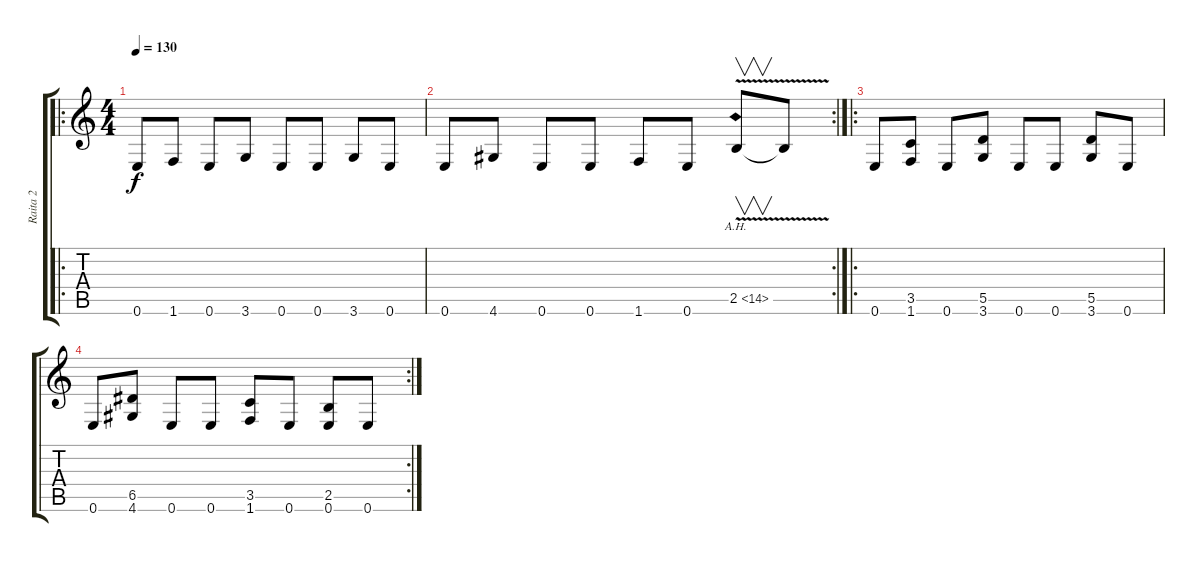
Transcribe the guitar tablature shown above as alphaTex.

\track ("Raita 2" "Raita 2") {instrument distortionguitar}
\staff {score tabs}
\tuning (E4 B3 G3 D3 A2 E2) {hide}
\ro
\ts (4 4)
\tempo 130
\clef g2
\ks c
0.6.8{dy f} 1.6.8 0.6.8 3.6.8 0.6.8 0.6.8 3.6.8 0.6.8 |
\rc 2
0.6.8 4.6.8 0.6.8 0.6.8 1.6.8 0.6.8 2.5{ah 12 v}.8{v} 2.5{t}.8 |
\ro
0.6.8 (3.5 1.6).8 0.6.8 (5.5 3.6).8 0.6.8 0.6.8 (5.5 3.6).8 0.6.8 |
\rc 2
0.6.8 (6.5 4.6).8 0.6.8 0.6.8 (3.5 1.6).8 0.6.8 (2.5 0.6).8 0.6.8
